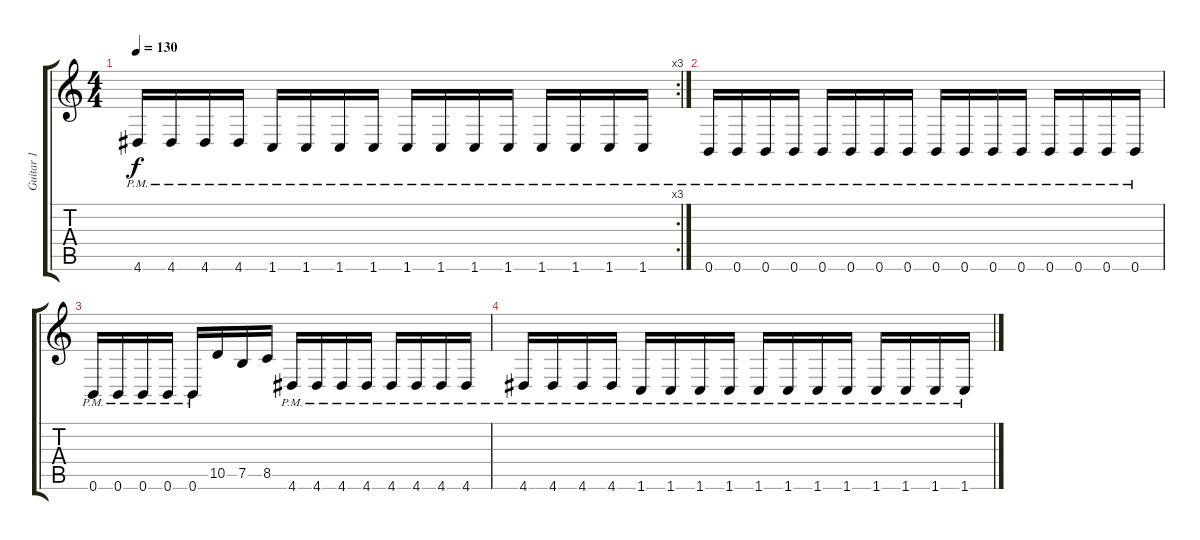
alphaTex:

\track ("Guitar 1" "Guitar 1") {instrument distortionguitar}
\staff {score tabs}
\tuning (B3 Gb3 D3 A2 E2 B1) {hide}
\rc 3
\ts (4 4)
\tempo 130
\clef g2
\ks c
4.6{pm}.16{dy f} 4.6{pm}.16 4.6{pm}.16 4.6{pm}.16 1.6{pm}.16 1.6{pm}.16 1.6{pm}.16 1.6{pm}.16 1.6{pm}.16 1.6{pm}.16 1.6{pm}.16 1.6{pm}.16 1.6{pm}.16 1.6{pm}.16 1.6{pm}.16 1.6{pm}.16 |
0.6{pm}.16 0.6{pm}.16 0.6{pm}.16 0.6{pm}.16 0.6{pm}.16 0.6{pm}.16 0.6{pm}.16 0.6{pm}.16 0.6{pm}.16 0.6{pm}.16 0.6{pm}.16 0.6{pm}.16 0.6{pm}.16 0.6{pm}.16 0.6{pm}.16 0.6{pm}.16 |
0.6{pm}.16{volume 10} 0.6{pm}.16 0.6{pm}.16 0.6{pm}.16 0.6{pm}.16 10.5.16 7.5.16 8.5.16 4.6{pm}.16 4.6{pm}.16 4.6{pm}.16 4.6{pm}.16 4.6{pm}.16 4.6{pm}.16 4.6{pm}.16 4.6{pm}.16 |
4.6{pm}.16{volume 8} 4.6{pm}.16 4.6{pm}.16 4.6{pm}.16 1.6{pm}.16{volume 7} 1.6{pm}.16 1.6{pm}.16 1.6{pm}.16 1.6{pm}.16{volume 6} 1.6{pm}.16 1.6{pm}.16 1.6{pm}.16 1.6{pm}.16{volume 3} 1.6{pm}.16 1.6{pm}.16 1.6{pm}.16
